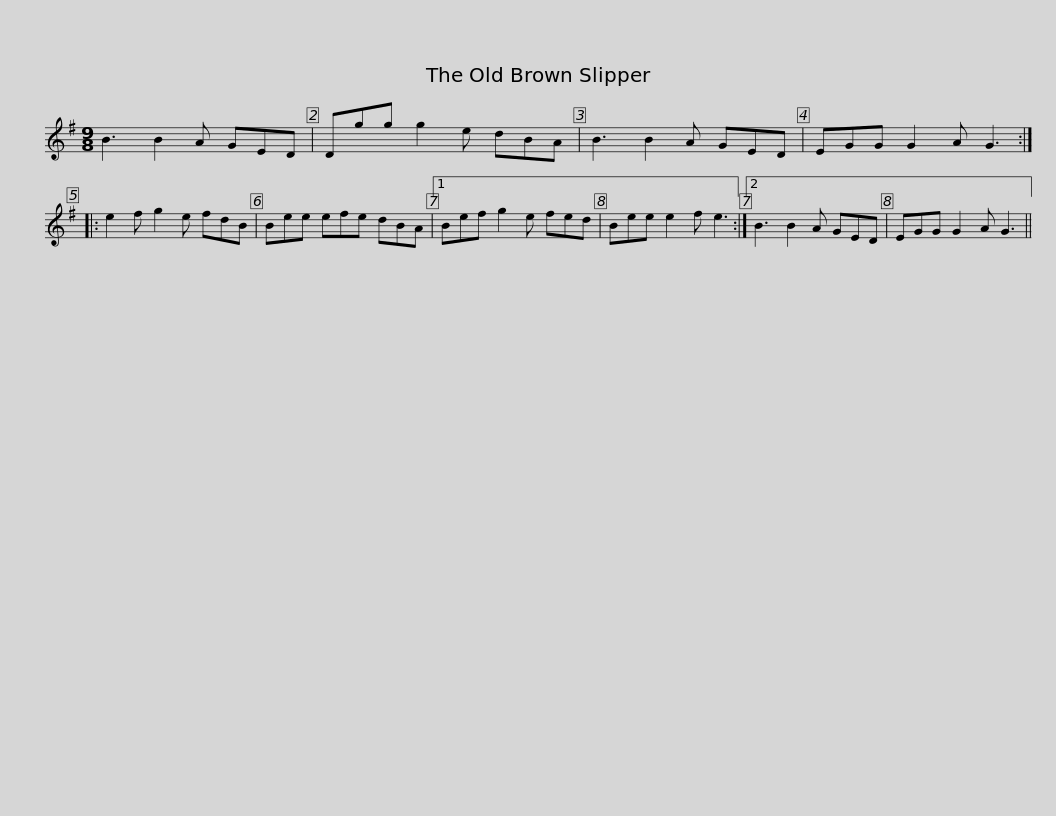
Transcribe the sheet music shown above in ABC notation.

X:1
L:1/8
M:9/8
I:linebreak $
K:G
V:1 treble
V:1
 B3 B2 A GED | Dgg g2 e dBA | B3 B2 A GED | EGG G2 A G3 :: e2 f g2 e fdB |$ %5
 Bee efe dBA |1 Bef g2 e fed | Bee e2 f e3 :|2 B3 B2 A GED | EGG G2 A G3 || %10
